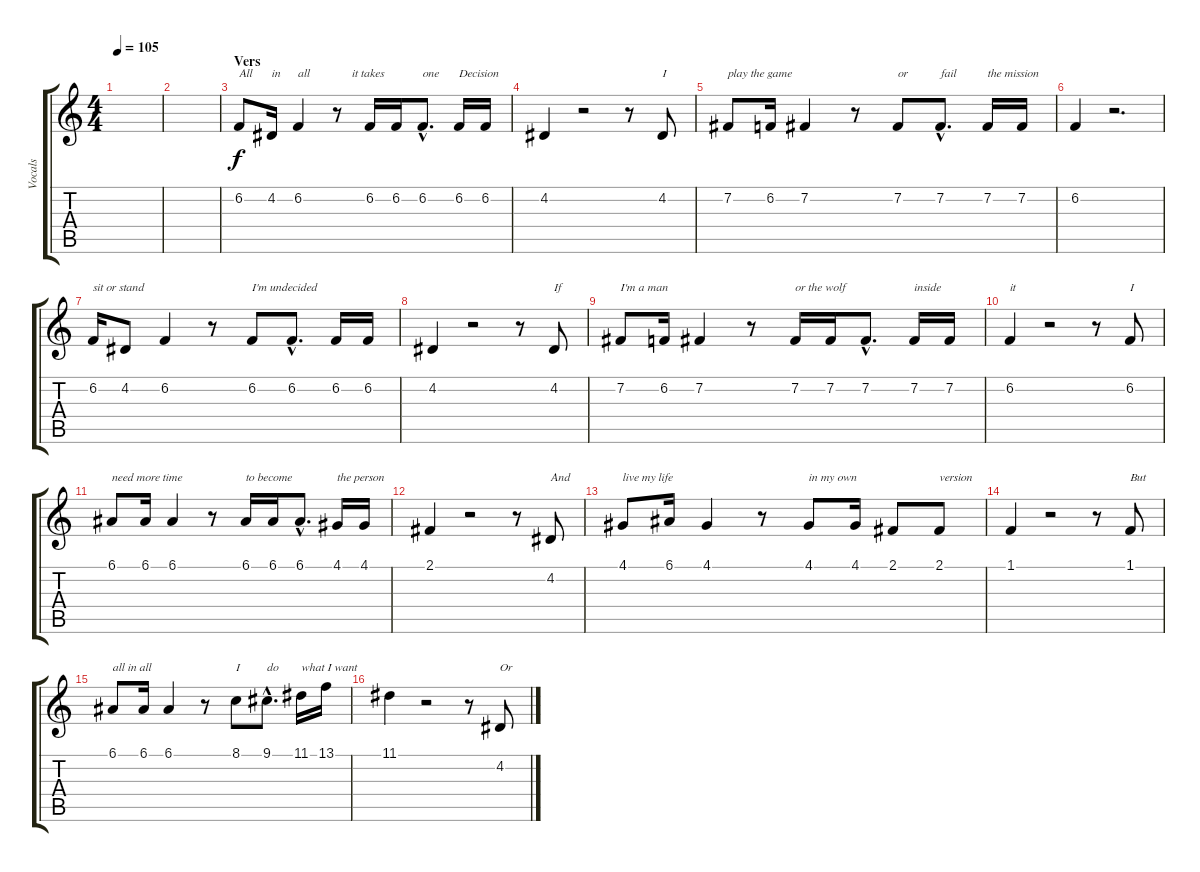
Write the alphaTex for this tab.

\track ("Vocals" "Vocals") {instrument drawbarorgan}
\staff {score tabs}
\tuning (E4 B3 G3 D3 A2 E2) {hide}
\ts (4 4)
\tempo 105
\clef g2
\ks c
|
|
\section ("" "Vers")
6.2.8{txt "All"} 4.2.16{txt "in"} 6.2.4{txt "all              it takes"} r.8 6.2.16 6.2.16 6.2{hac}.8{d txt "one"} 6.2.16{txt "Decision"} 6.2.16 |
4.2.4 r.2 r.8 4.2.8{txt "I"} |
7.2.8{txt "play the game"} 6.2.16 7.2.4 r.8 7.2.8{txt "or"} 7.2{hac}.8{d txt "fail"} 7.2.16{txt "the mission"} 7.2.16 |
6.2.4 r.2{d} |
6.2.16{txt "sit or stand"} 4.2.8 6.2.4 r.8 6.2.8{txt "I'm undecided"} 6.2{hac}.8{d} 6.2.16 6.2.16 |
4.2.4 r.2 r.8 4.2.8{txt "If"} |
7.2.8{txt "I'm a man"} 6.2.16 7.2.4 r.8 7.2.16{txt "or the wolf"} 7.2.16 7.2{hac}.8{d} 7.2.16{txt "inside"} 7.2.16 |
6.2.4{txt "it"} r.2 r.8 6.2.8{txt "I"} |
6.1.8{txt "need more time"} 6.1.16 6.1.4 r.8 6.1.16{txt "to become"} 6.1.16 6.1{hac}.8{d} 4.1.16{txt "the person"} 4.1.16 |
2.1.4 r.2 r.8 4.2.8{txt "And"} |
4.1.8{txt "live my life"} 6.1.16 4.1.4 r.8 4.1.8{txt "in my own"} 4.1.16 2.1.8 2.1.8{txt "version"} |
1.1.4 r.2 r.8 1.1.8{txt "But"} |
6.1.8{txt "all in all"} 6.1.16 6.1.4 r.8 8.1.8{txt "I"} 9.1{hac}.8{d txt "do"} 11.1.16{txt "what I want"} 13.1.16 |
11.1.4 r.2 r.8 4.2.8{txt "Or"}
